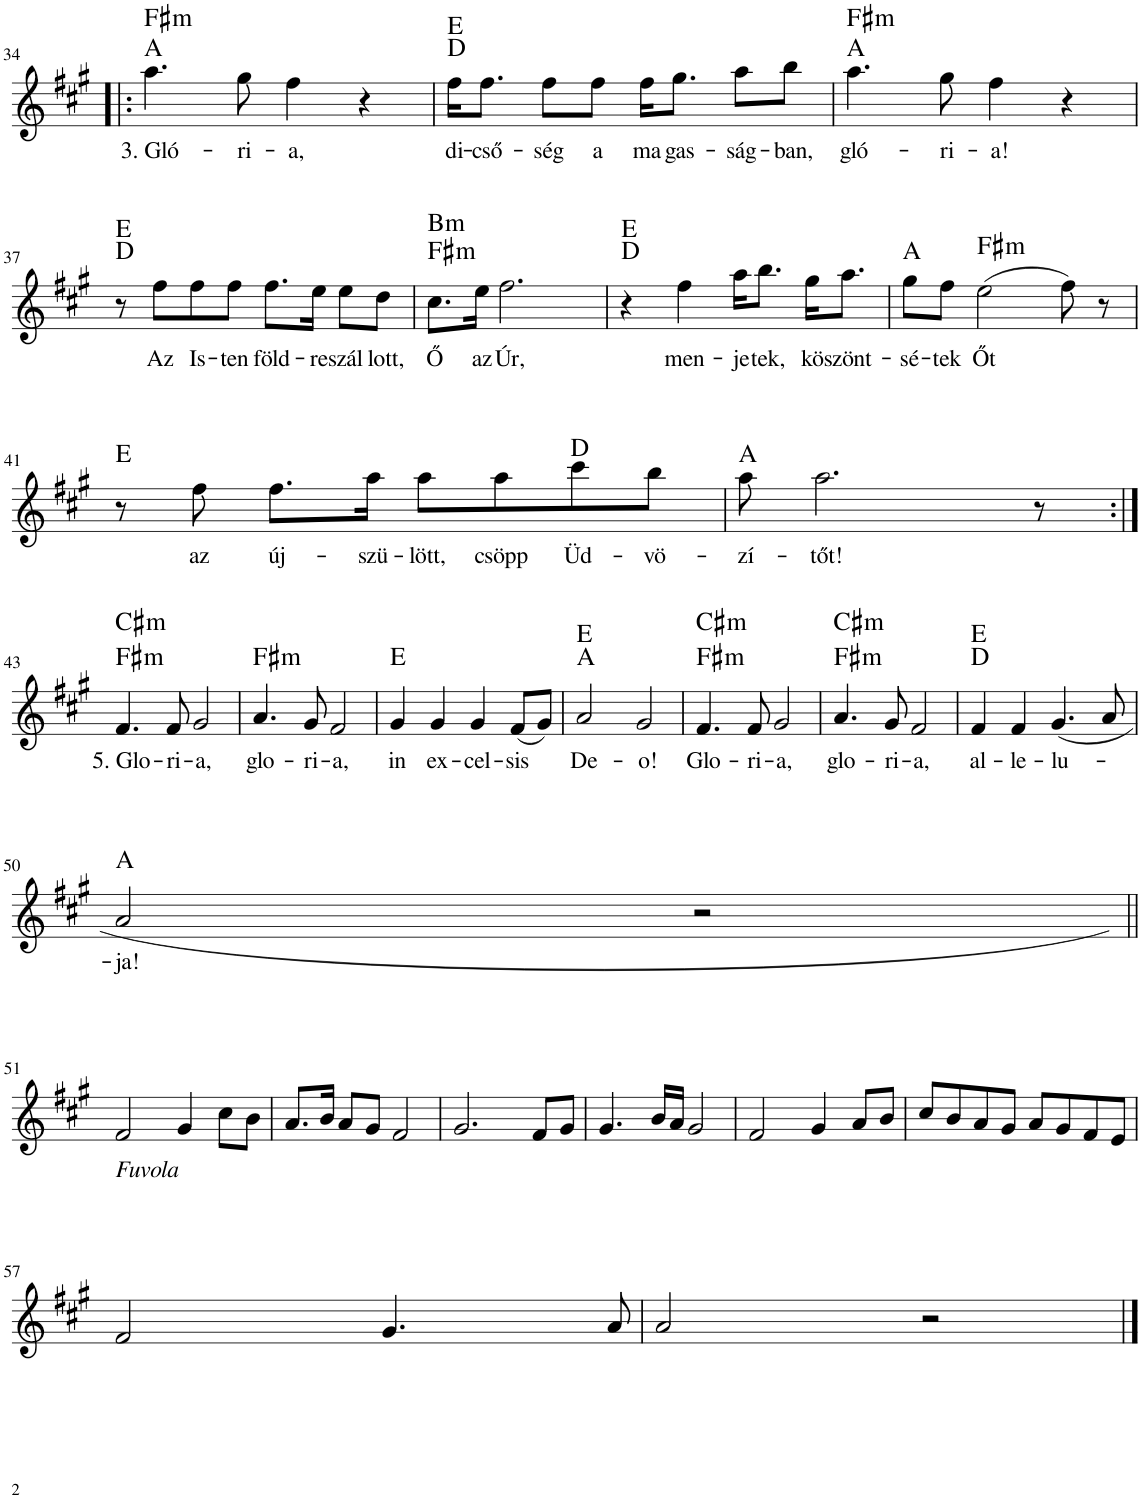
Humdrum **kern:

**kern	**text	**harte
*part1	*part1	*part1
*staff1	*staff1	*
*I"Piano	*	*
*I'Pno	*	*
!!LO:PB:g=z
*clefG2	*	*
*k[f#c#g#]	*	*
*M4/4	*	*
*met(c)	*	*
=34!|:	=34!|:	=34!|:
!	!LO:LY:b	!LO:H:n=2:kt=m
4.aa\	3. Gló-	A:maj F#:min
!	!LO:LY:b	!
8gg#\	-ri-	.
!	!LO:LY:b	!
4ff#\	-a,	.
4r	.	.
=35	=35	=35
!	!LO:LY:b	!
16ff#\KL	di-	D:maj E:maj
!	!LO:LY:b	!
8.ff#\J	-cső-	.
!	!LO:LY:b	!
8ff#\L	-ség	.
!	!LO:LY:b	!
8ff#\J	a	.
!	!LO:LY:b	!
16ff#\KL	ma-	.
!	!LO:LY:b	!
8.gg#\J	-gas-	.
!	!LO:LY:b	!
8aa\L	-ság-	.
!	!LO:LY:b	!
8bb\J	-ban,	.
=36	=36	=36
!	!LO:LY:b	!LO:H:n=2:kt=m
4.aa\	gló-	A:maj F#:min
!	!LO:LY:b	!
8gg#\	-ri-	.
!	!LO:LY:b	!
4ff#\	-a!	.
4r	.	.
!!LO:LB:g=z
=37	=37	=37
8r	.	D:maj E:maj
!	!LO:LY:b	!
8ff#\L	Az	.
!	!LO:LY:b	!
8ff#\	Is-	.
!	!LO:LY:b	!
8ff#\J	-ten	.
!	!LO:LY:b	!
8.ff#\L	föld-	.
!	!LO:LY:b	!
16ee\Jk	-re	.
!	!LO:LY:b	!
8ee\L	szál-	.
!	!LO:LY:b	!
8dd\J	-lott,	.
=38	=38	=38
!	!LO:LY:b	!LO:H:n=1:kt=m
!	!	!LO:H:n=2:kt=m
8.cc#\L	Ő	F#:min B:min
!	!LO:LY:b	!
16ee\Jk	az	.
!	!LO:LY:b	!
2.ff#\	Úr,	.
=39	=39	=39
4r	.	D:maj E:maj
!	!LO:LY:b	!
4ff#\	men-	.
!	!LO:LY:b	!
16aa\KL	-je-	.
!	!LO:LY:b	!
8.bb\J	-tek,	.
!	!LO:LY:b	!
16gg#\KL	kö-	.
!	!LO:LY:b	!
8.aa\J	-szönt-	.
=40	=40	=40
!	!LO:LY:b	!
8gg#\L	-sé-	A:maj
!	!LO:LY:b	!
8ff#\J	-tek	.
!	!LO:LY:b	!LO:H:kt=m
(2ee\	Őt	F#:min
8ff#\)	.	.
8r	.	.
!!LO:LB:g=z
=41	=41	=41
8r	.	E:maj
!	!LO:LY:b	!
8ff#\	az	.
!	!LO:LY:b	!
8.ff#\L	új-	.
!	!LO:LY:b	!
16aa\Jk	-szü-	.
!	!LO:LY:b	!
8aa\L	-lött,	.
!	!LO:LY:b	!
8aa\	csöpp	.
!	!LO:LY:b	!
8ccc#\	Üd-	D:maj
!	!LO:LY:b	!
8bb\J	-vö-	.
=42	=42	=42
!	!LO:LY:b	!
8aa\	-zí-	A:maj
!	!LO:LY:b	!
2.aa\	-tőt!	.
8r	.	.
!!LO:LB:g=z
=43:|!	=43:|!	=43:|!
!	!LO:LY:b	!LO:H:n=1:kt=m
!	!	!LO:H:n=2:kt=m
4.f#/	5. Glo-	F#:min C#:min
!	!LO:LY:b	!
8f#/	-ri-	.
!	!LO:LY:b	!
2g#/	-a,	.
=44	=44	=44
!	!LO:LY:b	!LO:H:kt=m
4.a/	glo-	F#:min
!	!LO:LY:b	!
8g#/	-ri-	.
!	!LO:LY:b	!
2f#/	-a,	.
=45	=45	=45
!	!LO:LY:b	!
4g#/	in	E:maj
!	!LO:LY:b	!
4g#/	ex-	.
!	!LO:LY:b	!
4g#/	-cel-	.
!	!LO:LY:b	!
(8f#/L	-sis	.
8g#/J)	.	.
=46	=46	=46
!	!LO:LY:b	!
2a/	De-	A:maj E:maj
!	!LO:LY:b	!
2g#/	-o!	.
=47	=47	=47
!	!LO:LY:b	!LO:H:n=1:kt=m
!	!	!LO:H:n=2:kt=m
4.f#/	Glo-	F#:min C#:min
!	!LO:LY:b	!
8f#/	-ri-	.
!	!LO:LY:b	!
2g#/	-a,	.
=48	=48	=48
!	!LO:LY:b	!LO:H:n=1:kt=m
!	!	!LO:H:n=2:kt=m
4.a/	glo-	F#:min C#:min
!	!LO:LY:b	!
8g#/	-ri-	.
!	!LO:LY:b	!
2f#/	-a,	.
=49	=49	=49
!	!LO:LY:b	!
4f#/	al-	D:maj E:maj
!	!LO:LY:b	!
4f#/	-le-	.
!	!LO:LY:b	!
(4.g#/	-lu-	.
8a/)	.	.
!!LO:LB:g=z
=50	=50	=50
!	!LO:LY:b	!
2a/	-ja!	A:maj
2r	.	.
!!LO:LB:g=z
=51||	=51||	=51||
!LO:TX:b:i:t=Fuvola	!	!
2f#/	.	.
4g#/	.	.
8cc#\L	.	.
8b\J	.	.
=52	=52	=52
8.a/L	.	.
16b/Jk	.	.
8a/L	.	.
8g#/J	.	.
2f#/	.	.
=53	=53	=53
2.g#/	.	.
8f#/L	.	.
8g#/J	.	.
=54	=54	=54
4.g#/	.	.
16b/LL	.	.
16a/JJ	.	.
2g#/	.	.
=55	=55	=55
2f#/	.	.
4g#/	.	.
8a/L	.	.
8b/J	.	.
=56	=56	=56
8cc#/L	.	.
8b/	.	.
8a/	.	.
8g#/J	.	.
8a/L	.	.
8g#/	.	.
8f#/	.	.
8e/J	.	.
!!LO:LB:g=z
=57	=57	=57
2f#/	.	.
4.g#/	.	.
8a/	.	.
=58	=58	=58
2a/	.	.
2r	.	.
==	==	==
*-	*-	*-
